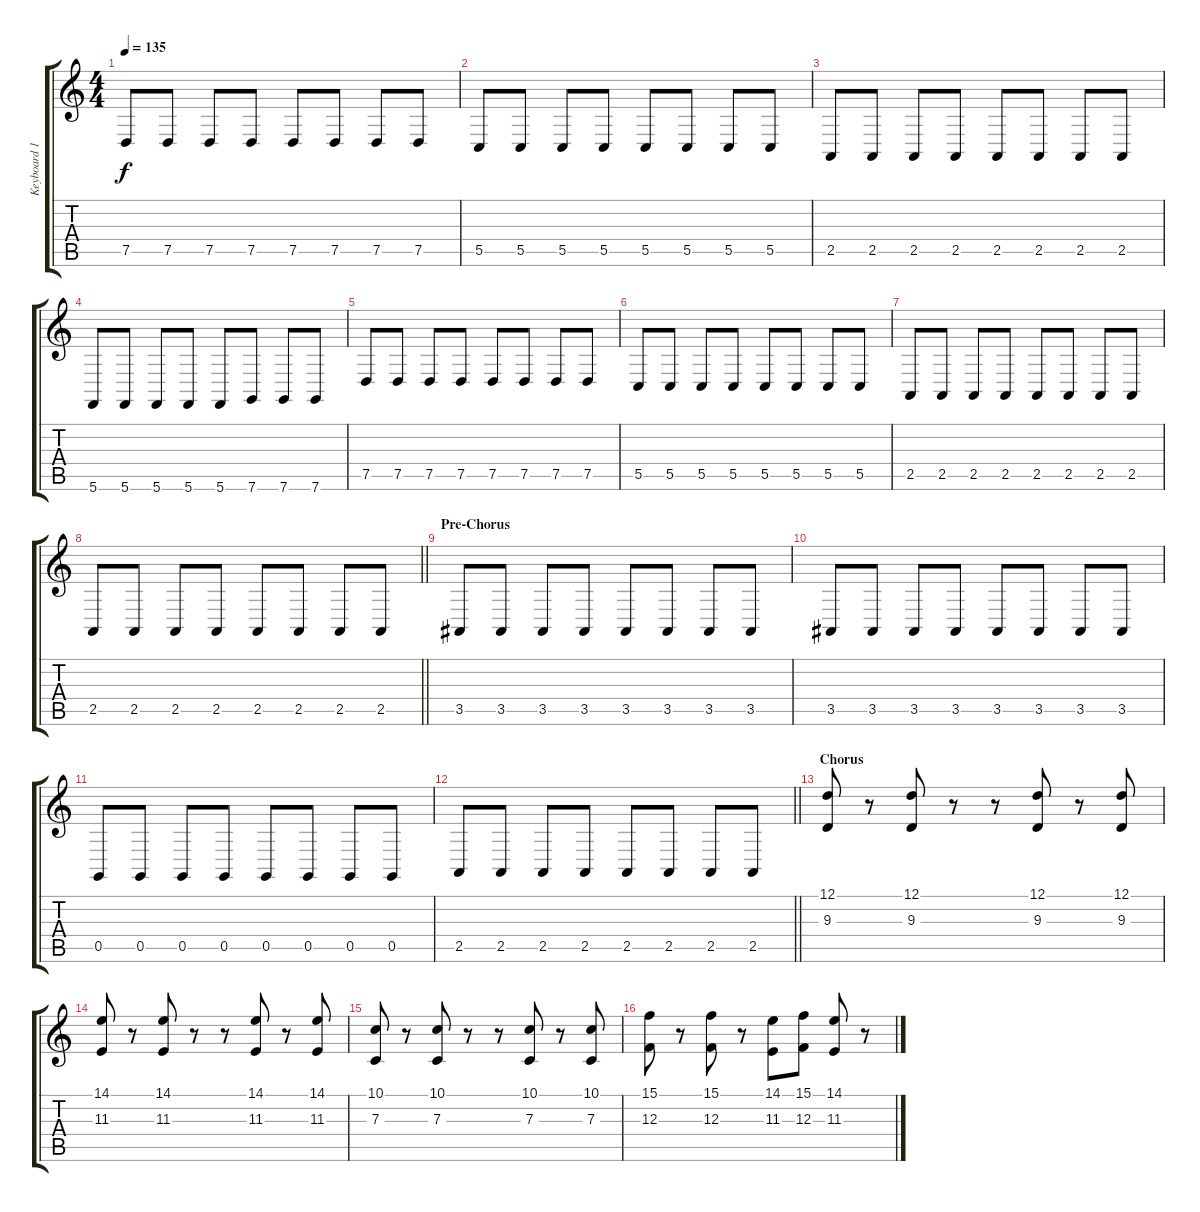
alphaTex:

\track ("Keyboard 1" "Keyboard 1") {instrument fx5brightness}
\staff {score tabs}
\tuning (D4 A3 F3 C3 G2 C2) {hide}
\ts (4 4)
\tempo 135
\clef g2
\ks c
7.5.8{dy f} 7.5.8 7.5.8 7.5.8 7.5.8 7.5.8 7.5.8 7.5.8 |
5.5.8 5.5.8 5.5.8 5.5.8 5.5.8 5.5.8 5.5.8 5.5.8 |
2.5.8 2.5.8 2.5.8 2.5.8 2.5.8 2.5.8 2.5.8 2.5.8 |
5.6.8 5.6.8 5.6.8 5.6.8 5.6.8 7.6.8 7.6.8 7.6.8 |
7.5.8 7.5.8 7.5.8 7.5.8 7.5.8 7.5.8 7.5.8 7.5.8 |
5.5.8 5.5.8 5.5.8 5.5.8 5.5.8 5.5.8 5.5.8 5.5.8 |
2.5.8 2.5.8 2.5.8 2.5.8 2.5.8 2.5.8 2.5.8 2.5.8 |
\barLineRight lightlight
2.5.8 2.5.8 2.5.8 2.5.8 2.5.8 2.5.8 2.5.8 2.5.8 |
\section ("" "Pre-Chorus")
3.5.8 3.5.8 3.5.8 3.5.8 3.5.8 3.5.8 3.5.8 3.5.8 |
3.5.8 3.5.8 3.5.8 3.5.8 3.5.8 3.5.8 3.5.8 3.5.8 |
0.5.8 0.5.8 0.5.8 0.5.8 0.5.8 0.5.8 0.5.8 0.5.8 |
\barLineRight lightlight
2.5.8 2.5.8 2.5.8 2.5.8 2.5.8 2.5.8 2.5.8 2.5.8 |
\section ("" "Chorus")
(12.1 9.3).8{instrument fx5brightness} r.8 (12.1 9.3).8 r.8 r.8 (12.1 9.3).8 r.8 (12.1 9.3).8 |
(14.1 11.3).8 r.8 (14.1 11.3).8 r.8 r.8 (14.1 11.3).8 r.8 (14.1 11.3).8 |
(10.1 7.3).8 r.8 (10.1 7.3).8 r.8 r.8 (10.1 7.3).8 r.8 (10.1 7.3).8 |
(15.1 12.3).8 r.8 (15.1 12.3).8 r.8 (14.1 11.3).8 (15.1 12.3).8 (14.1 11.3).8 r.8
